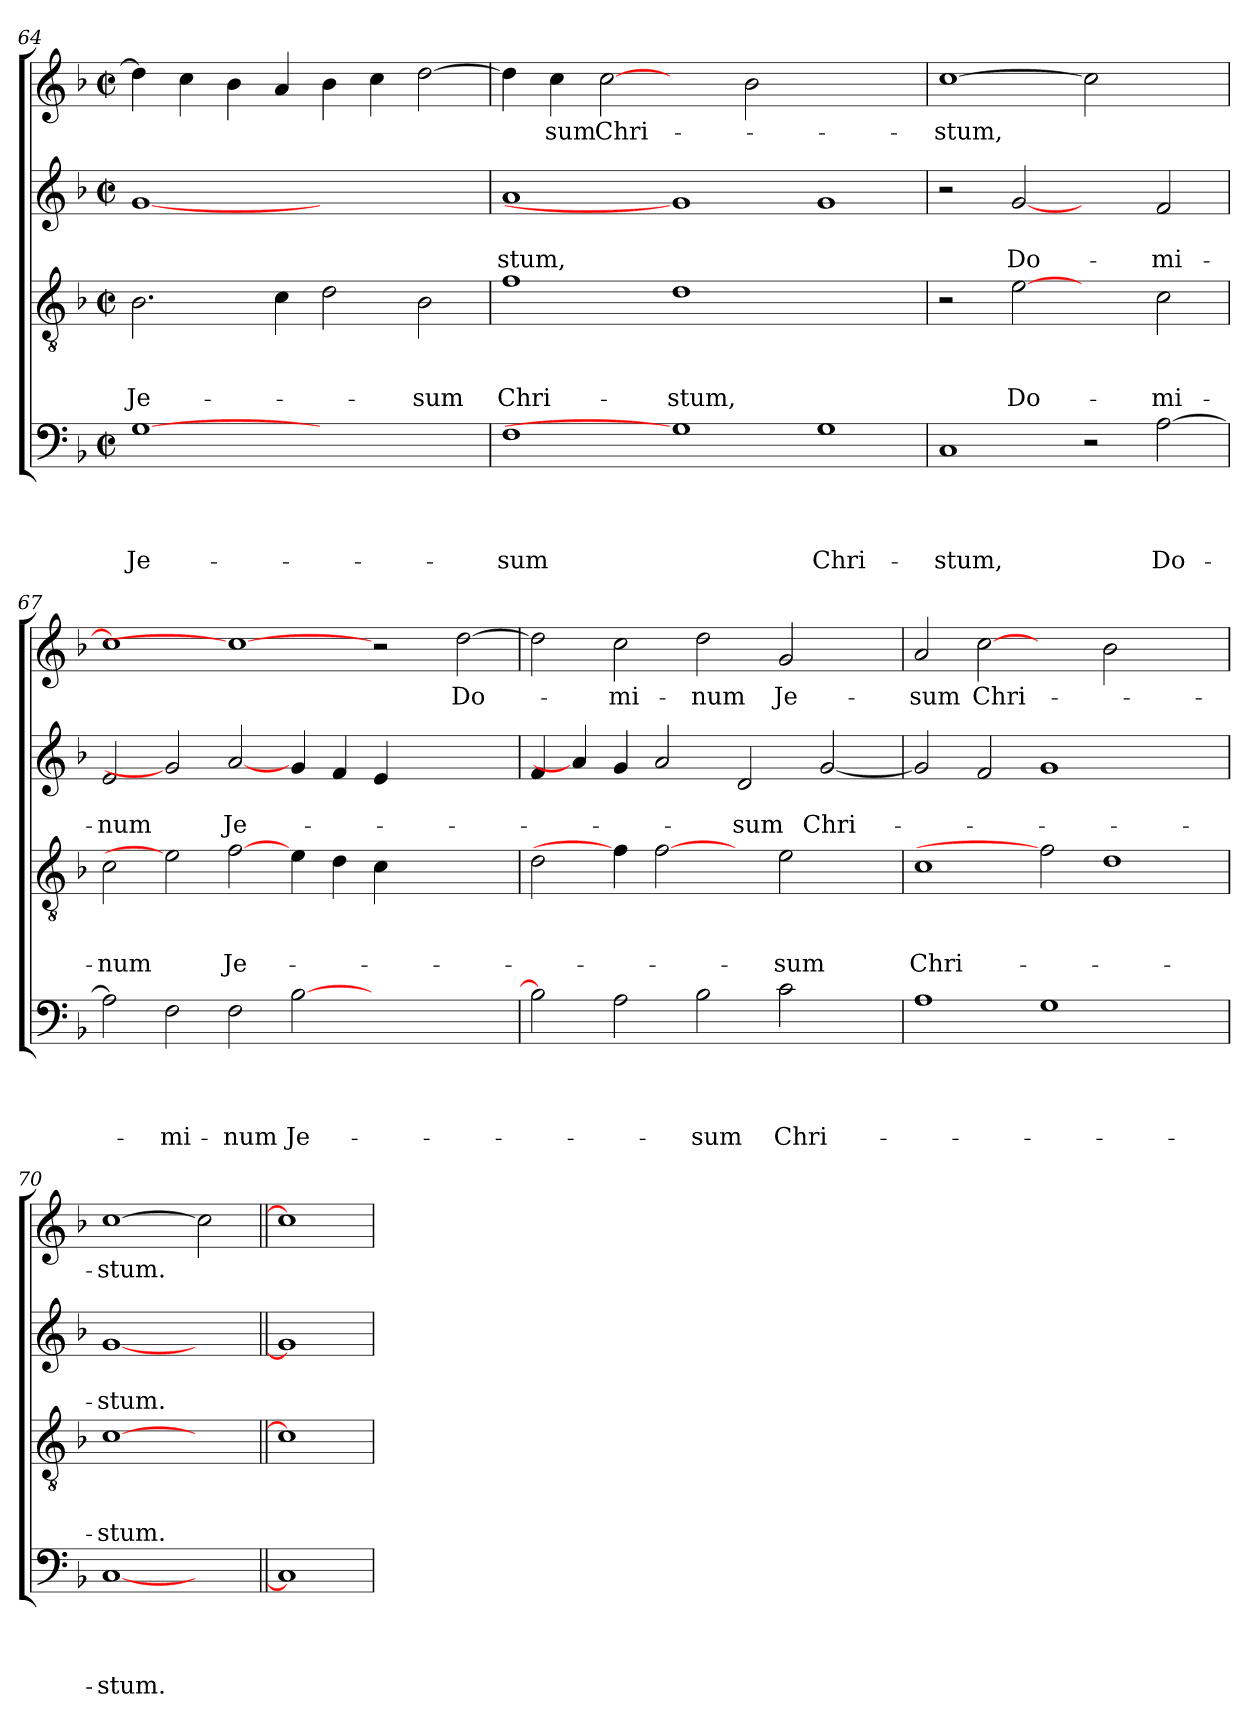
**kern	**text	**text	**text	**text	**kern	**text	**text	**text	**kern	**text	**text	**kern	**text
*part4	*part4	*part4	*part4	*part4	*part3	*part3	*part3	*part3	*part2	*part2	*part2	*part1	*part1
*staff4	*staff4	*staff4	*staff4	*staff4	*staff3	*staff3	*staff3	*staff3	*staff2	*staff2	*staff2	*staff1	*staff1
*clefF4	*	*	*	*	*clefGv2	*	*	*	*clefG2	*	*	*clefG2	*
*k[b-]	*	*	*	*	*k[b-]	*	*	*	*k[b-]	*	*	*k[b-]	*
*F:	*	*	*	*	*F:	*	*	*	*F:	*	*	*F:	*
*M2/2	*	*	*	*	*M2/2	*	*	*	*M2/2	*	*	*M2/2	*
*met(c|)	*	*	*	*	*met(c|)	*	*	*	*met(c|)	*	*	*met(c|)	*
=64	=64	=64	=64	=64	=64	=64	=64	=64	=64	=64	=64	=64	=64
!	!	!	!	!LO:LY:b	!	!	!	!LO:LY:b	!	!	!	!	!
[1G	.	.	.	Je-	2.B-\	.	.	Je-	[1g	.	.	4dd\]	.
.	.	.	.	.	.	.	.	.	.	.	.	4cc\	.
.	.	.	.	.	.	.	.	.	.	.	.	4b-\	.
.	.	.	.	.	4c\	.	.	.	.	.	.	4a/	.
1ryy	.	.	.	.	2d\	.	.	.	1ryy	.	.	4b-\	.
.	.	.	.	.	.	.	.	.	.	.	.	4cc\	.
!	!	!	!	!	!	!	!	!LO:LY:b	!	!	!	!	!
.	.	.	.	.	2B-\	.	.	-sum	.	.	.	[2dd\	.
!!LO:LB:g=z
=65	=65	=65	=65	=65	=65	=65	=65	=65	=65	=65	=65	=65	=65
!	!	!	!	!LO:LY:b	!	!	!	!LO:LY:b	!	!	!LO:LY:b	!	!
1F	.	.	.	-sum	1f	.	.	Chri-	1a	.	-stum,	4dd\]	.
!	!	!	!	!	!	!	!	!	!	!	!	!	!LO:LY:b
.	.	.	.	.	.	.	.	.	.	.	.	4cc\	-sum
!	!	!	!	!	!	!	!	!	!	!	!	!	!LO:LY:b
.	.	.	.	.	.	.	.	.	.	.	.	[2cc	Chri-
!	!	!	!	!	!	!	!	!LO:LY:b	!	!	!	!	!
1G]	.	.	.	.	1d	.	.	-stum,	1g]	.	.	2ryy	.
.	.	.	.	.	.	.	.	.	.	.	.	2b-\	.
!	!	!	!	!LO:LY:b	!	!	!	!	!	!	!	!	!
1G	.	.	.	Chri-	1ryy	.	.	.	1g	.	.	1ryy	.
=66	=66	=66	=66	=66	=66	=66	=66	=66	=66	=66	=66	=66	=66
!	!	!	!	!LO:LY:b	!	!	!	!	!	!	!	!	!LO:LY:b
1C	.	.	.	-stum,	2r	.	.	.	2r	.	.	[1cc	-stum,
!	!	!	!	!	!	!	!	!LO:LY:b	!	!	!LO:LY:b	!	!
.	.	.	.	.	[2e	.	.	Do-	[2g	.	Do-	.	.
2r	.	.	.	.	2ryy	.	.	.	2ryy	.	.	2cc]	.
!	!	!	!	!LO:LY:b	!	!	!	!LO:LY:b	!	!	!LO:LY:b	!	!
[2A\	.	.	.	Do-	2c\	.	.	-mi-	2f/	.	-mi-	2ryy	.
=67	=67	=67	=67	=67	=67	=67	=67	=67	=67	=67	=67	=67	=67
!	!	!	!	!	!	!	!	!LO:LY:b	!	!	!LO:LY:b	!	!
2A\]	.	.	.	.	2c\	.	.	-num	2e/	.	-num	1cc]	.
!	!	!	!	!LO:LY:b	!	!	!	!	!	!	!	!	!
2F\	.	.	.	-mi-	2e]	.	.	.	2g]	.	.	.	.
!	!	!	!	!LO:LY:b	!	!	!	!LO:LY:b	!	!	!LO:LY:b	!	!
2F\	.	.	.	-num	[2f\	.	.	Je-	[2a/	.	Je-	1cc_	.
!	!	!	!	!LO:LY:b	!	!	!	!	!	!	!	!	!
[2B-\	.	.	.	Je-	4e\	.	.	.	4g/	.	.	.	.
.	.	.	.	.	4d\	.	.	.	4f/	.	.	.	.
1ryy	.	.	.	.	4c\	.	.	.	4e/	.	.	2r	.
.	.	.	.	.	2.ryy	.	.	.	2.ryy	.	.	.	.
!	!	!	!	!	!	!	!	!	!	!	!	!	!LO:LY:b
.	.	.	.	.	.	.	.	.	.	.	.	[2dd\	Do-
=68	=68	=68	=68	=68	=68	=68	=68	=68	=68	=68	=68	=68	=68
2B-\]	.	.	.	.	2d\	.	.	.	4f/	.	.	2dd\]	.
.	.	.	.	.	.	.	.	.	4a/]	.	.	.	.
!	!	!	!	!	!	!	!	!	!	!	!	!	!LO:LY:b
2A\	.	.	.	.	4f\]	.	.	.	4g/	.	.	2cc\	-mi-
.	.	.	.	.	[2f	.	.	.	2a/	.	.	.	.
!	!	!	!	!LO:LY:b	!	!	!	!	!	!	!	!	!LO:LY:b
2B-\	.	.	.	-sum	.	.	.	.	.	.	.	2dd\	-num
!	!	!	!	!	!	!	!	!	!	!	!LO:LY:b	!	!
.	.	.	.	.	4ryy	.	.	.	2d/	.	-sum	.	.
!	!	!	!	!LO:LY:b	!	!	!	!LO:LY:b	!	!	!	!	!LO:LY:b
2c\	.	.	.	Chri-	2e\	.	.	-sum	.	.	.	2g/	Je-
!	!	!	!	!	!	!	!	!	!	!	!LO:LY:b	!	!
.	.	.	.	.	.	.	.	.	[2g/	.	Chri-	.	.
4ryy	.	.	.	.	4ryy	.	.	.	.	.	.	4ryy	.
=69	=69	=69	=69	=69	=69	=69	=69	=69	=69	=69	=69	=69	=69
!	!	!	!	!	!	!	!	!LO:LY:b	!	!	!	!	!LO:LY:b
1A	.	.	.	.	1c	.	.	Chri-	2g/]	.	.	2a/	-sum
!	!	!	!	!	!	!	!	!	!	!	!	!	!LO:LY:b
.	.	.	.	.	.	.	.	.	2f/	.	.	[2cc	Chri-
1G	.	.	.	.	2f]	.	.	.	1g	.	.	2ryy	.
.	.	.	.	.	1d	.	.	.	.	.	.	2b-\	.
2ryy	.	.	.	.	.	.	.	.	2ryy	.	.	2ryy	.
=70	=70	=70	=70	=70	=70	=70	=70	=70	=70	=70	=70	=70	=70
!	!	!	!	!LO:LY:b	!	!	!	!LO:LY:b	!	!	!LO:LY:b	!	!LO:LY:b
[1C	.	.	.	-stum.	[1c	.	.	-stum.	[1g	.	-stum.	[1cc	-stum.
2ryy	.	.	.	.	2ryy	.	.	.	2ryy	.	.	2cc]	.
=71||	=71||	=71||	=71||	=71||	=71||	=71||	=71||	=71||	=71||	=71||	=71||	=71||	=71||
1C]	.	.	.	.	1c]	.	.	.	1g]	.	.	1cc]	.
=	=	=	=	=	=	=	=	=	=	=	=	=	=
*-	*-	*-	*-	*-	*-	*-	*-	*-	*-	*-	*-	*-	*-
